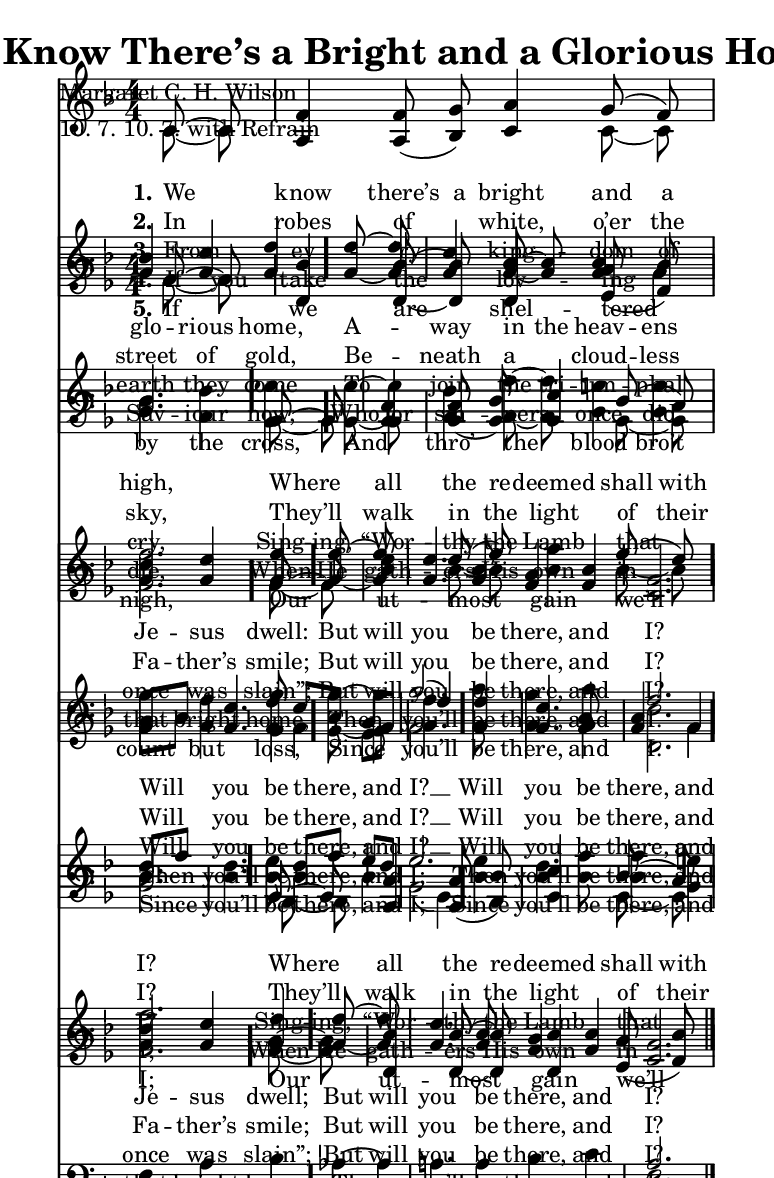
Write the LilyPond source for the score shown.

\include "common/global.ily"
\paper {
  \include "common/paper.ily"
  #(ly:expect-warning "number of pages is out of bounds")
#(ly:expect-warning "number of pages is out of bounds")
page-count = 1

}

\header{
  %gospel
  hymnnumber = "54"
  title = "We Know There’s a Bright and a Glorious Home"
  markuptitle = \markup \center-column { "We Know There’s a Bright and" "a Glorious Home" \vspace #0.5 }
  tunename = ""
  meter = "10. 7. 10. 7. with Refrain" % original lacks "with Refrain"
  poet = "Margaret C. H. Wilson" % see https://hymnary.org/text/we_know_theres_a_bright_and_a_glorious_h
  composer = "" % see https://hymnary.org/tune/we_know_theres_a_bright_and_a_anon
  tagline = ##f
}

% for fermata in MIDI
ta = { \tempo 4=80 }
tb = { \tempo 4=40 }

patternAA = { c8 ~ c8 | c4 c8( c8) c4 c8( c8) | c4 c4 c4 }
patternAB = { c8 ~ c8 | c4 c8( c8) c4 c8 ~ c8 | c4 c4 c4 }
patternAC = { c8 ~ c8 | c4 c8 ~ c8 c4 c8( c8) | c4 c4 c4 }
patternAD = { c8 ~ c8 | c4 c8 ~ c8 c4 c8 ~ c8 | c4 c4 c4 }

patternBA = { c8 ~ c8 | c4 c8 ~ c8 c4 c4 | c2. }
patternBB = { c8 ~ c8 | c4. c8 c4 c4 | c2. }
patternBC = { c4      | c4. c8 c4 c4 | c2. }

patternCA = { c8[ c8] | c4. c8 c8[ c8] c8[ c8] | c2( c4) }
patternCB = { c8[ c8] | c4. c8 c4      c8[ c8] | c2.     }
patternCC = { c8[ c8] | c4. c8 c8[ c8] c8[ c8] | c2.     }
patternCD = { c4      | c4. c8 c4      c4      | c2( c4) }

global = {
  \include "common/overrides.ily"
  \override Staff.TimeSignature.style = #'numbered
  \time 4/4
  \override Score.MetronomeMark.transparent = ##t % hide all fermata changes too
  \ta
  \key f \major
  \partial 4
  \autoBeamOff
}

notesSoprano = {
\global
\relative c' {

  \changePitch \patternAA { c c | f f g a g f | bes c d }
  \changePitch \patternBA { d d | c a a a f | g }
  \changePitch \patternAA { c, c | f f g a g f | bes c d }
  \changePitch \patternBB { d d | c a g a | f }

  \changePitch \patternCA { f a | c d c a g f | f' d }
  \changePitch \patternBC { d | c a a f | g }
  \changePitch \patternAA { c, c | f f g a g f | bes c d }
  \changePitch \patternBB { d d | c a g a | f }

  \bar "|."

}
}

notesAlto = {
\global
\relative e' {

  \changePitch \patternAB { c c | a a bes c c c | f f f }
  \changePitch \patternBA { f f | f f f f f | e }
  \changePitch \patternAB { c c | c c c c c c | f f f }
  \changePitch \patternBB { f f | f f e e | c }

  \changePitch \patternCB { f a | f f f e f | f }
  \changePitch \patternBC { f | f f f f | e }
  \changePitch \patternAB { bes bes | a a bes c c c | f f f }
  \changePitch \patternBB { f f | f f e e | c }

}
}

notesTenor = {
\global
\relative a, {

  \changePitch \patternAC { c c | f f f f e f | f a bes! }
  \changePitch \patternBA { bes bes | a c c b b | bes } \eogbreak
  \changePitch \patternAA { c, c | a' a bes c bes a | bes a bes }
  \changePitch \patternBB { bes bes | a c bes c | a } \eogbreak

  \changePitch \patternCC { a c | a bes a c bes a | bes }
  \changePitch \patternBC { bes | a c c b | c } \eogbreak
  \changePitch \patternAC { e, e | f f f f e f | f a bes }
  \changePitch \patternBB { aes aes | a! a bes c | a }

}
}

notesBass = {
\global
\relative f {

  \changePitch \patternAC { c c | f, f f f g a | d c bes }
  \changePitch \patternBA { bes bes | c c c d d | c }
  \changePitch \patternAD { c c | f f f f f f | d c bes }
  \changePitch \patternBB { bes bes | c c c c | < f f, >}

  \changePitch \patternCD { f | f f f f | d bes }
  \changePitch \patternBC { f' | f f f d | c }
  \changePitch \patternAC { c c | f, f f f g a | d c bes }
  \changePitch \patternBB { b b | c c c c | < f f, > }

}
}

wordsA = \lyricmode {
\set stanza = "1."

We know \mon there’s a \moff bright \mon and a \moff glo -- rious home, \bar "."
A -- way \mon in the \moff heav -- ens high, \bar "."
Where all \mon the re -- \moff deemed \mon shall \moff with Je -- sus dwell: \bar "."
\mon But will \moff you be there, and I? \bar "."
Will you be there, and I? __ \bar "."
Will you be there, and I? \bar "."
Where all \mon the re -- \moff deemed \mon shall \moff with Je -- sus dwell; \bar "."
\mon But will \moff you be there, and I? \bar "."

}

wordsB = \lyricmode {
\set stanza = "2."

In robes of white, \mon o’er the \moff street of gold,
Be -- neath a cloud -- less sky,
They’ll walk \mon in the light of their Fa -- ther’s smile; \moff
\mon But will \moff you be there, and I?
Will you be there, and I? __
Will you be there, and I?
They’ll walk \mon in the light of their Fa -- ther’s smile; \moff
\mon But will \moff you be there, and I?

}

wordsC = \lyricmode {
\set stanza = "3."

From ev -- ’ry king -- \mon dom of \moff earth they come
To join \mon the tri -- \moff um -- phal cry,
\mon Sing -- ing, \moff “Wor -- \mon thy the \moff Lamb that once was slain”;
\mon But will \moff you be there, and I?
Will you be there, and I? __
Will you be there, and I?
\mon Sing -- ing, \moff “Wor -- \mon thy the \moff Lamb that once was slain”;
\mon But will \moff you be there, and I?

}

wordsD = \lyricmode {
\set stanza = "4."

\mon If you \moff take the lov -- ing Sav -- iour now,
\mon Who for \moff sin -- ners once did die,
\mon When He gath -- ers His own \moff in that bright home,
Then you’ll be there, and I.
Then you’ll be there, and I; __
Then you’ll be there, and I;
\mon When He gath -- ers His own \moff in that bright home,
Then you’ll be there, and I.

}

wordsE = \lyricmode {
\set stanza = "5."

If we are shel -- tered by the cross,
And thro’ the blood bro’t nigh,
Our ut -- most gain we’ll count but loss,
Since you’ll be there, and I.
Since you’ll be there, and I; __
Since you’ll be there, and I;
Our ut -- most gain we’ll count but loss,
Since you’ll be there, and I.

}

\score {
  \context ChoirStaff <<
    \context Staff = upper <<
      \set Staff.autoBeaming = ##f
      \set ChoirStaff.systemStartDelimiter = #'SystemStartBar
      \set ChoirStaff.printPartCombineTexts = ##f
      \partcombine #'(2 . 11) \notesSoprano \notesAlto
      \context NullVoice = sopranos { \voiceOne << \notesSoprano >> }
      \context Lyrics = one   \lyricsto sopranos \wordsA
      \context Lyrics = two   \lyricsto sopranos \wordsB
      \context Lyrics = three \lyricsto sopranos \wordsC
      \context Lyrics = four  \lyricsto sopranos \wordsD
      \context Lyrics = five  \lyricsto sopranos \wordsE
    >>
    \context Staff = men <<
      \set Staff.autoBeaming = ##f
      \clef bass
      \set ChoirStaff.printPartCombineTexts = ##f
      \partcombine #'(2 . 11) \notesTenor \notesBass
    >>
  >>
  \layout {
    \include "common/layout.ily"
  }
  #(cond ((ly:get-option 'eog-midi-permitted) #{ \midi{
    \include "common/midi.ily"
  } #}))
}

\version "2.19.49"  % necessary for upgrading to future LilyPond versions.

% vi:set et ts=2 sw=2 ai nocindent syntax=lilypond:
